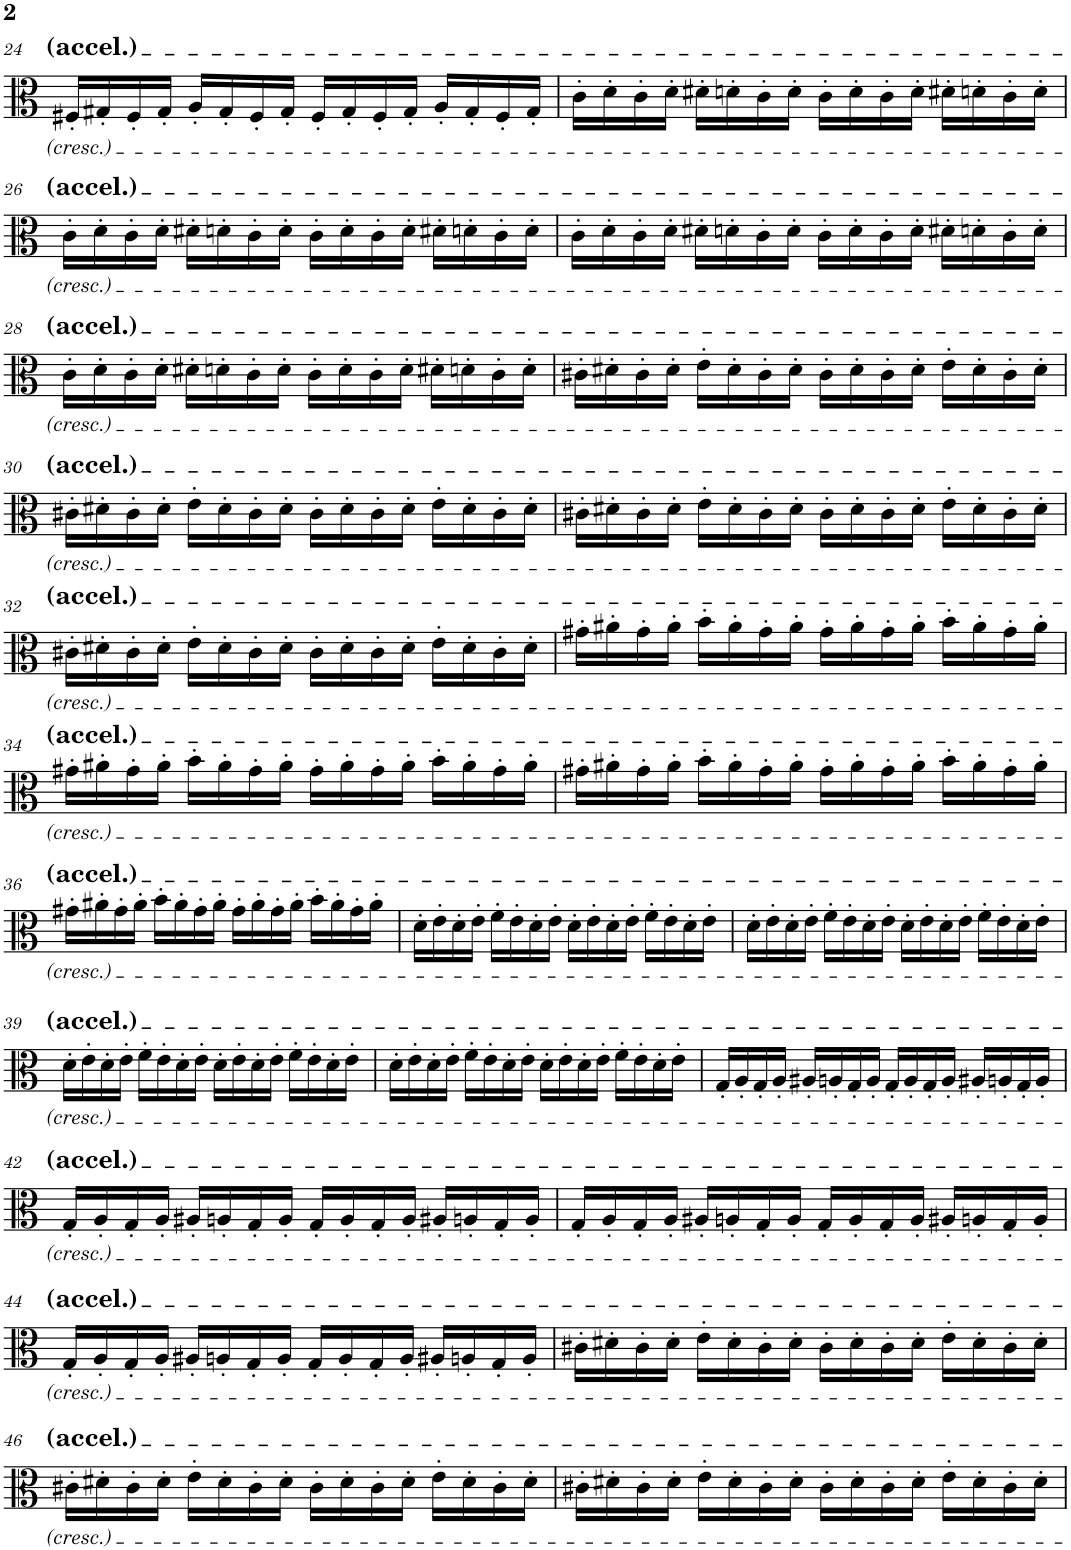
**kern
*part1
*staff1
*I"Viola
*I'Vla.
!!LO:PB:g=z
*clefC3
*k[]
*M4/4
=24
16F#X'/LL
16G#X'/
16F#'/
16G#'/JJ
16A'/LL
16G#'/
16F#'/
16G#'/JJ
16F#'/LL
16G#'/
16F#'/
16G#'/JJ
16A'/LL
16G#'/
16F#'/
16G#'/JJ
=25
16c'\LL
16d'\
16c'\
16d'\JJ
16d#X'\LL
16dn'\
16c'\
16d'\JJ
16c'\LL
16d'\
16c'\
16d'\JJ
16d#X'\LL
16dn'\
16c'\
16d'\JJ
!!LO:LB:g=z
=26
16c'\LL
16d'\
16c'\
16d'\JJ
16d#X'\LL
16dn'\
16c'\
16d'\JJ
16c'\LL
16d'\
16c'\
16d'\JJ
16d#X'\LL
16dn'\
16c'\
16d'\JJ
=27
16c'\LL
16d'\
16c'\
16d'\JJ
16d#X'\LL
16dn'\
16c'\
16d'\JJ
16c'\LL
16d'\
16c'\
16d'\JJ
16d#X'\LL
16dn'\
16c'\
16d'\JJ
!!LO:LB:g=z
=28
16c'\LL
16d'\
16c'\
16d'\JJ
16d#X'\LL
16dn'\
16c'\
16d'\JJ
16c'\LL
16d'\
16c'\
16d'\JJ
16d#X'\LL
16dn'\
16c'\
16d'\JJ
=29
16c#X'\LL
16d#X'\
16c#'\
16d#'\JJ
16e'\LL
16d#'\
16c#'\
16d#'\JJ
16c#'\LL
16d#'\
16c#'\
16d#'\JJ
16e'\LL
16d#'\
16c#'\
16d#'\JJ
!!LO:LB:g=z
=30
16c#X'\LL
16d#X'\
16c#'\
16d#'\JJ
16e'\LL
16d#'\
16c#'\
16d#'\JJ
16c#'\LL
16d#'\
16c#'\
16d#'\JJ
16e'\LL
16d#'\
16c#'\
16d#'\JJ
=31
16c#X'\LL
16d#X'\
16c#'\
16d#'\JJ
16e'\LL
16d#'\
16c#'\
16d#'\JJ
16c#'\LL
16d#'\
16c#'\
16d#'\JJ
16e'\LL
16d#'\
16c#'\
16d#'\JJ
!!LO:LB:g=z
=32
16c#X'\LL
16d#X'\
16c#'\
16d#'\JJ
16e'\LL
16d#'\
16c#'\
16d#'\JJ
16c#'\LL
16d#'\
16c#'\
16d#'\JJ
16e'\LL
16d#'\
16c#'\
16d#'\JJ
=33
16g#X'\LL
16a#X'\
16g#'\
16a#'\JJ
16b'\LL
16a#'\
16g#'\
16a#'\JJ
16g#'\LL
16a#'\
16g#'\
16a#'\JJ
16b'\LL
16a#'\
16g#'\
16a#'\JJ
!!LO:LB:g=z
=34
16g#X'\LL
16a#X'\
16g#'\
16a#'\JJ
16b'\LL
16a#'\
16g#'\
16a#'\JJ
16g#'\LL
16a#'\
16g#'\
16a#'\JJ
16b'\LL
16a#'\
16g#'\
16a#'\JJ
=35
16g#X'\LL
16a#X'\
16g#'\
16a#'\JJ
16b'\LL
16a#'\
16g#'\
16a#'\JJ
16g#'\LL
16a#'\
16g#'\
16a#'\JJ
16b'\LL
16a#'\
16g#'\
16a#'\JJ
!!LO:LB:g=z
=36
16g#X'\LL
16a#X'\
16g#'\
16a#'\JJ
16b'\LL
16a#'\
16g#'\
16a#'\JJ
16g#'\LL
16a#'\
16g#'\
16a#'\JJ
16b'\LL
16a#'\
16g#'\
16a#'\JJ
=37
16d'\LL
16e'\
16d'\
16e'\JJ
16f'\LL
16e'\
16d'\
16e'\JJ
16d'\LL
16e'\
16d'\
16e'\JJ
16f'\LL
16e'\
16d'\
16e'\JJ
=38
16d'\LL
16e'\
16d'\
16e'\JJ
16f'\LL
16e'\
16d'\
16e'\JJ
16d'\LL
16e'\
16d'\
16e'\JJ
16f'\LL
16e'\
16d'\
16e'\JJ
!!LO:LB:g=z
=39
16d'\LL
16e'\
16d'\
16e'\JJ
16f'\LL
16e'\
16d'\
16e'\JJ
16d'\LL
16e'\
16d'\
16e'\JJ
16f'\LL
16e'\
16d'\
16e'\JJ
=40
16d'\LL
16e'\
16d'\
16e'\JJ
16f'\LL
16e'\
16d'\
16e'\JJ
16d'\LL
16e'\
16d'\
16e'\JJ
16f'\LL
16e'\
16d'\
16e'\JJ
=41
16G'/LL
16A'/
16G'/
16A'/JJ
16A#X'/LL
16An'/
16G'/
16A'/JJ
16G'/LL
16A'/
16G'/
16A'/JJ
16A#X'/LL
16An'/
16G'/
16A'/JJ
!!LO:LB:g=z
=42
16G'/LL
16A'/
16G'/
16A'/JJ
16A#X'/LL
16An'/
16G'/
16A'/JJ
16G'/LL
16A'/
16G'/
16A'/JJ
16A#X'/LL
16An'/
16G'/
16A'/JJ
=43
16G'/LL
16A'/
16G'/
16A'/JJ
16A#X'/LL
16An'/
16G'/
16A'/JJ
16G'/LL
16A'/
16G'/
16A'/JJ
16A#X'/LL
16An'/
16G'/
16A'/JJ
!!LO:LB:g=z
=44
16G'/LL
16A'/
16G'/
16A'/JJ
16A#X'/LL
16An'/
16G'/
16A'/JJ
16G'/LL
16A'/
16G'/
16A'/JJ
16A#X'/LL
16An'/
16G'/
16A'/JJ
=45
16c#X'\LL
16d#X'\
16c#'\
16d#'\JJ
16e'\LL
16d#'\
16c#'\
16d#'\JJ
16c#'\LL
16d#'\
16c#'\
16d#'\JJ
16e'\LL
16d#'\
16c#'\
16d#'\JJ
!!LO:LB:g=z
=46
16c#X'\LL
16d#X'\
16c#'\
16d#'\JJ
16e'\LL
16d#'\
16c#'\
16d#'\JJ
16c#'\LL
16d#'\
16c#'\
16d#'\JJ
16e'\LL
16d#'\
16c#'\
16d#'\JJ
=47
16c#X'\LL
16d#X'\
16c#'\
16d#'\JJ
16e'\LL
16d#'\
16c#'\
16d#'\JJ
16c#'\LL
16d#'\
16c#'\
16d#'\JJ
16e'\LL
16d#'\
16c#'\
16d#'\JJ
=
*-
